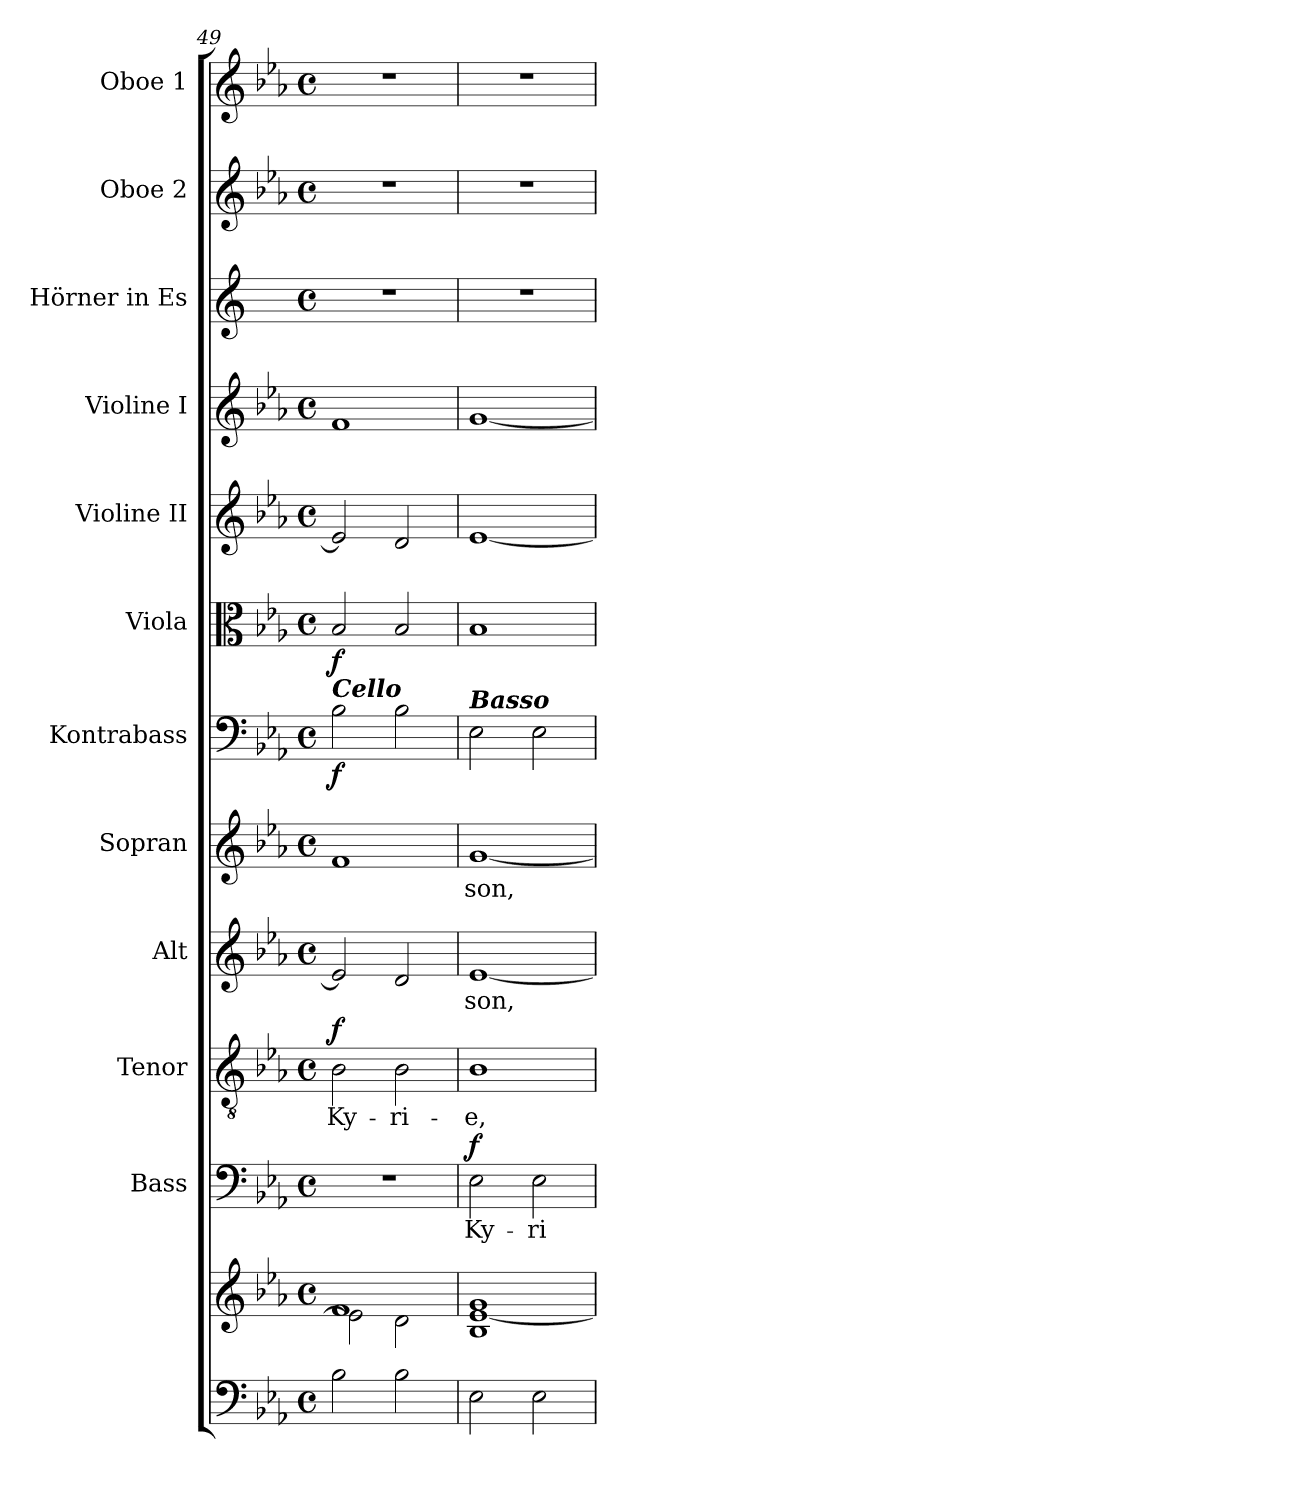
**kern	**kern	**kern	**text	**dynam	**kern	**text	**dynam	**kern	**text	**kern	**text	**kern	**dynam	**kern	**dynam	**kern	**kern	**kern	**kern	**kern
*part12	*part12	*part11	*part11	*part11	*part10	*part10	*part10	*part9	*part9	*part8	*part8	*part7	*part7	*part6	*part6	*part5	*part4	*part3	*part2	*part1
*staff13	*staff12	*staff11	*staff11	*staff11	*staff10	*staff10	*staff10	*staff9	*staff9	*staff8	*staff8	*staff7	*staff7	*staff6	*staff6	*staff5	*staff4	*staff3	*staff2	*staff1
*	*	*I"Bass	*	*	*I"Tenor	*	*	*I"Alt	*	*I"Sopran	*	*I"Kontrabass	*	*I"Viola	*	*I"Violine II	*I"Violine I	*I"Hörner in Es	*I"Oboe 2	*I"Oboe 1
*	*	*I'B.	*	*	*I'T.	*	*	*I'A.	*	*I'S.	*	*I'Kb.	*	*I'Vla.	*	*I'Vl. II	*I'Vl. I	*	*I'Ob. 2	*I'Ob. 1
*clefF4	*clefG2	*clefF4	*	*	*clefGv2	*	*	*clefG2	*	*clefG2	*	*clefF4	*	*clefC3	*	*clefG2	*clefG2	*clefG2	*clefG2	*clefG2
*	*	*	*	*	*	*	*	*	*	*	*	*ITrd7c12	*	*	*	*	*	*ITrd5c9	*	*
*k[b-e-a-]	*k[b-e-a-]	*k[b-e-a-]	*	*	*k[b-e-a-]	*	*	*k[b-e-a-]	*	*k[b-e-a-]	*	*k[b-e-a-]	*	*k[b-e-a-]	*	*k[b-e-a-]	*k[b-e-a-]	*k[b-e-a-]	*k[b-e-a-]	*k[b-e-a-]
*E-:	*E-:	*E-:	*	*	*E-:	*	*	*E-:	*	*E-:	*	*E-:	*	*E-:	*	*E-:	*E-:	*E-:	*E-:	*E-:
*M4/4	*M4/4	*M4/4	*	*	*M4/4	*	*	*M4/4	*	*M4/4	*	*M4/4	*	*M4/4	*	*M4/4	*M4/4	*M4/4	*M4/4	*M4/4
*met(c)	*met(c)	*met(c)	*	*	*met(c)	*	*	*met(c)	*	*met(c)	*	*met(c)	*	*met(c)	*	*met(c)	*met(c)	*met(c)	*met(c)	*met(c)
=49	=49	=49	=49	=49	=49	=49	=49	=49	=49	=49	=49	=49	=49	=49	=49	=49	=49	=49	=49	=49
*	*^	*	*	*	*	*	*	*	*	*	*	*	*	*	*	*	*	*	*	*
!	!	!	!	!	!	!	!	!	!	!	!	!	!LO:TX:a:Bi:t=Cello	!	!	!	!	!	!	!	!
!	!	!	!	!	!	!	!LO:LY:b	!LO:DY:a	!	!	!	!	!	!LO:DY:b	!	!LO:DY:b	!	!	!	!	!
2B-\	1f	2e-\]	1r	.	.	2B-\	Ky-	f	2e-/]	.	1f	.	2BB-\	f	2B-/	f	2e-/]	1f	1r	1r	1r
!	!	!	!	!	!	!	!LO:LY:b	!	!	!	!	!	!	!	!	!	!	!	!	!	!
2B-\	.	2d\	.	.	.	2B-\	-ri-	.	2d/	.	.	.	2BB-\	.	2B-/	.	2d/	.	.	.	.
=50	=50	=50	=50	=50	=50	=50	=50	=50	=50	=50	=50	=50	=50	=50	=50	=50	=50	=50	=50	=50	=50
!	!	!	!	!	!	!	!	!	!	!	!	!	!LO:TX:a:Bi:t=Basso	!	!	!	!	!	!	!	!
!	!	!	!	!LO:LY:b	!LO:DY:a	!	!LO:LY:b	!	!	!LO:LY:b	!	!LO:LY:b	!	!	!	!	!	!	!	!	!
2E-\	1g	1B- [<1e-	2E-\	Ky-	f	1B-	-e,	.	[1e-	-son,	[1g	-son,	2EE-\	.	1B-	.	[1e-	[1g	1r	1r	1r
!	!	!	!	!LO:LY:b	!	!	!	!	!	!	!	!	!	!	!	!	!	!	!	!	!
2E-\	.	.	2E-\	-ri-	.	.	.	.	.	.	.	.	2EE-\	.	.	.	.	.	.	.	.
*	*v	*v	*	*	*	*	*	*	*	*	*	*	*	*	*	*	*	*	*	*	*
=	=	=	=	=	=	=	=	=	=	=	=	=	=	=	=	=	=	=	=	=
*-	*-	*-	*-	*-	*-	*-	*-	*-	*-	*-	*-	*-	*-	*-	*-	*-	*-	*-	*-	*-
